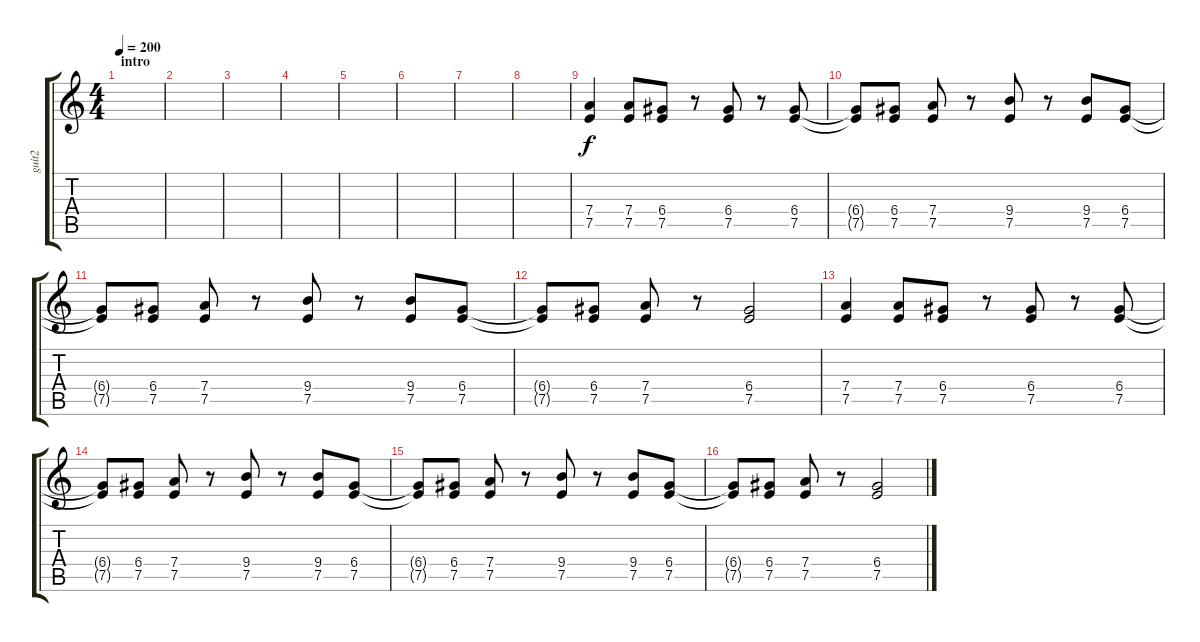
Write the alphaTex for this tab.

\track ("guit2" "guit2") {instrument distortionguitar}
\staff {score tabs}
\tuning (E4 B3 G3 D3 A2 E2) {hide}
\ts (4 4)
\section ("" "intro")
\tempo 200
\clef g2
\ks c
|
|
|
|
|
|
|
|
(7.4 7.5).4 (7.4 7.5).8 (6.4 7.5).8 r.8 (6.4 7.5).8 r.8 (6.4 7.5).8 |
(6.4{t} 7.5{t}).8 (6.4 7.5).8 (7.4 7.5).8 r.8 (9.4 7.5).8 r.8 (9.4 7.5).8 (6.4 7.5).8 |
(6.4{t} 7.5{t}).8 (6.4 7.5).8 (7.4 7.5).8 r.8 (9.4 7.5).8 r.8 (9.4 7.5).8 (6.4 7.5).8 |
(6.4{t} 7.5{t}).8 (6.4 7.5).8 (7.4 7.5).8 r.8 (6.4 7.5).2 |
(7.4 7.5).4 (7.4 7.5).8 (6.4 7.5).8 r.8 (6.4 7.5).8 r.8 (6.4 7.5).8 |
(6.4{t} 7.5{t}).8 (6.4 7.5).8 (7.4 7.5).8 r.8 (9.4 7.5).8 r.8 (9.4 7.5).8 (6.4 7.5).8 |
(6.4{t} 7.5{t}).8 (6.4 7.5).8 (7.4 7.5).8 r.8 (9.4 7.5).8 r.8 (9.4 7.5).8 (6.4 7.5).8 |
(6.4{t} 7.5{t}).8 (6.4 7.5).8 (7.4 7.5).8 r.8 (6.4 7.5).2
